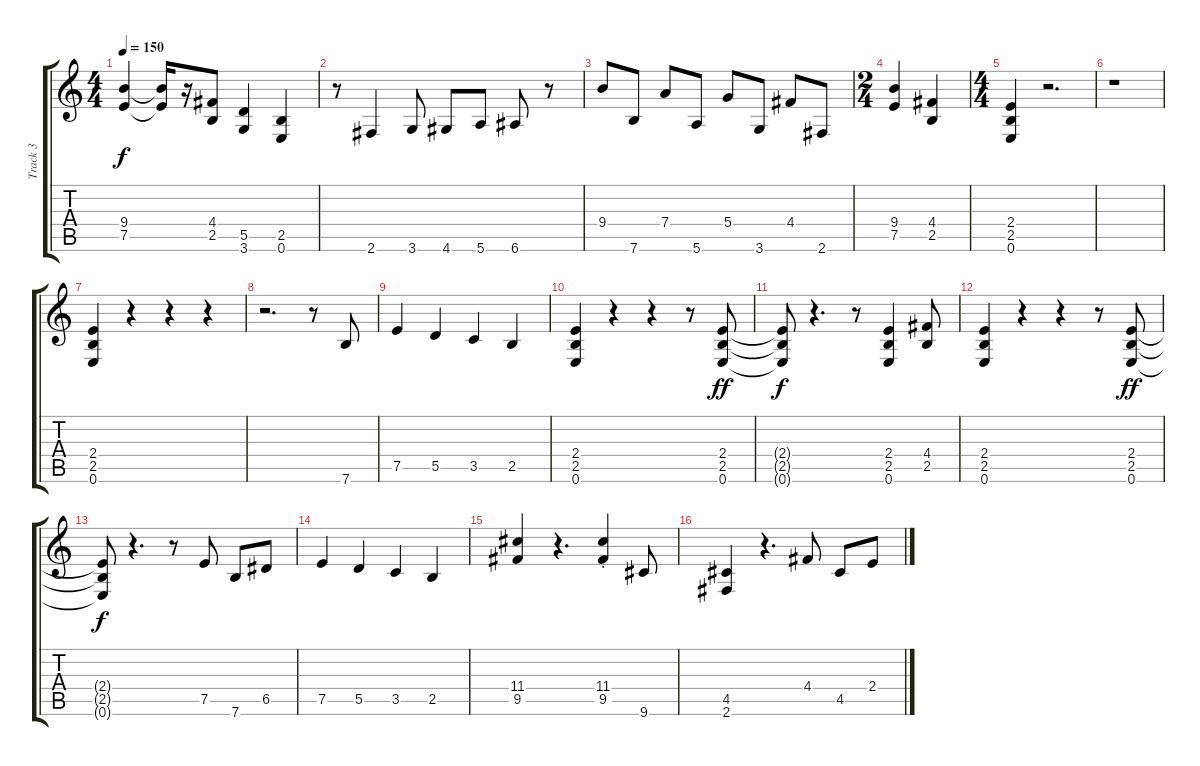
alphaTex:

\track ("Track 3" "Track 3") {instrument overdrivenguitar}
\staff {score tabs}
\tuning (E4 B3 G3 D3 A2 E2) {hide}
\ts (4 4)
\tempo 150
\clef g2
\ks c
(9.4 7.5).4{dy f} (9.4{t} 7.5{t}).16 r.16 (4.4 2.5).8 (5.5 3.6).4 (2.5 0.6).4 |
r.8 2.6.4 3.6.8 4.6.8 5.6.8 6.6.8 r.8 |
9.4.8 7.6.8 7.4.8 5.6.8 5.4.8 3.6.8 4.4.8 2.6.8 |
\ts (2 4)
(9.4 7.5).4 (4.4 2.5).4 |
\ts (4 4)
(2.4 2.5 0.6).4 r.2{d} |
r.1 |
(2.4 2.5 0.6).4 r.4 r.4 r.4 |
r.2{d} r.8 7.6.8 |
7.5.4 5.5.4 3.5.4 2.5.4 |
(2.4 2.5 0.6).4 r.4 r.4 r.8 (2.4 2.5 0.6).8{dy ff} |
(2.4{t} 2.5{t} 0.6{t}).8{dy f} r.4{d} r.8 (2.4 2.5 0.6).4 (4.4 2.5).8 |
(2.4 2.5 0.6).4 r.4 r.4 r.8 (2.4 2.5 0.6).8{dy ff} |
(2.4{t} 2.5{t} 0.6{t}).8{dy f} r.4{d} r.8 7.5.8 7.6.8 6.5.8 |
7.5.4 5.5.4 3.5.4 2.5.4 |
(11.4 9.5).4 r.4{d} (11.4{st} 9.5{st}).4 9.6.8 |
(4.5 2.6).4 r.4{d} 4.4.8 4.5.8 2.4.8
